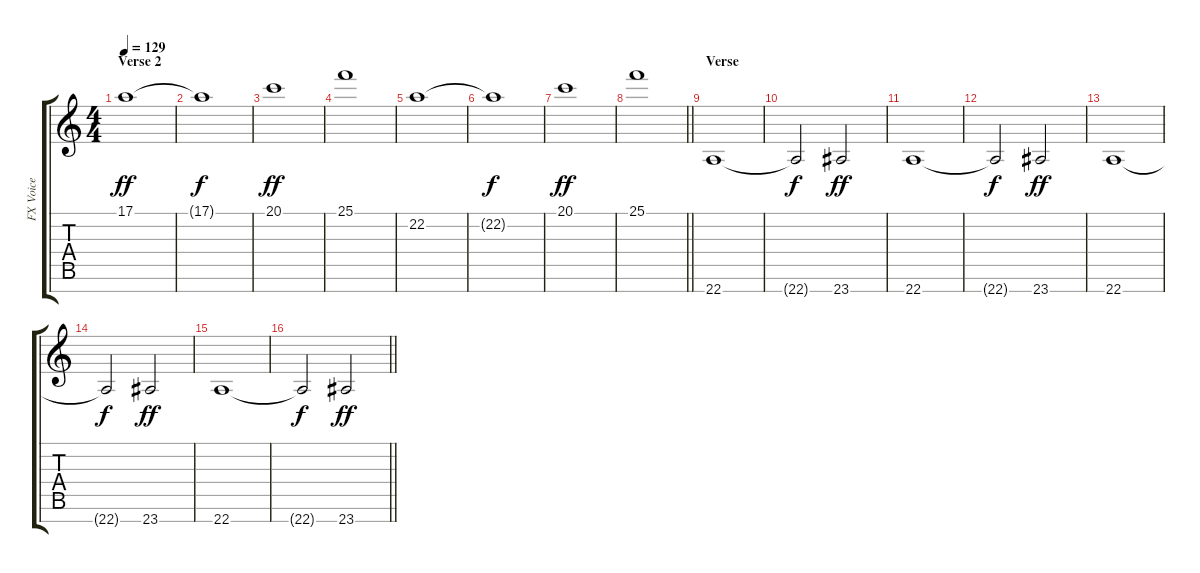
\track ("FX Voice" "FX Voice") {instrument pad6metallic}
\staff {score tabs}
\tuning (E4 B3 G3 D3 A2 E2 B1) {hide}
\ts (4 4)
\section ("" "Verse 2")
\tempo 129
\clef g2
\ks c
17.1.1{dy ff} |
17.1{t}.1{dy f} |
20.1.1{dy ff} |
25.1.1 |
22.2.1 |
22.2{t}.1{dy f} |
20.1.1{dy ff} |
\barLineRight lightlight
25.1.1 |
\section ("" "Verse")
22.7.1 |
22.7{t}.2{dy f} 23.7.2{dy ff} |
22.7.1 |
22.7{t}.2{dy f} 23.7.2{dy ff} |
22.7.1 |
22.7{t}.2{dy f} 23.7.2{dy ff} |
22.7.1 |
\barLineRight lightlight
22.7{t}.2{dy f} 23.7.2{dy ff}
